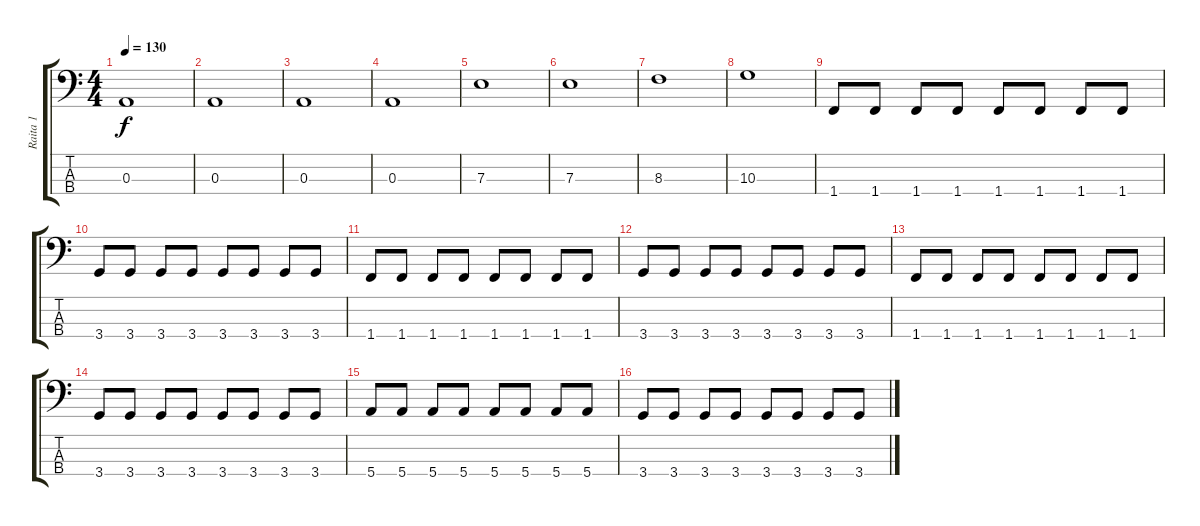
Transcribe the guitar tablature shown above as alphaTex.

\track ("Raita 1" "Raita 1") {instrument electricbassfinger}
\staff {score tabs}
\tuning (G2 D2 A1 E1) {hide}
\ts (4 4)
\tempo 130
\clef f4
\ks c
0.3.1{dy f} |
0.3.1 |
0.3.1 |
0.3.1 |
7.3.1 |
7.3.1 |
8.3.1 |
10.3.1 |
1.4.8 1.4.8 1.4.8 1.4.8 1.4.8 1.4.8 1.4.8 1.4.8 |
3.4.8 3.4.8 3.4.8 3.4.8 3.4.8 3.4.8 3.4.8 3.4.8 |
1.4.8 1.4.8 1.4.8 1.4.8 1.4.8 1.4.8 1.4.8 1.4.8 |
3.4.8 3.4.8 3.4.8 3.4.8 3.4.8 3.4.8 3.4.8 3.4.8 |
1.4.8 1.4.8 1.4.8 1.4.8 1.4.8 1.4.8 1.4.8 1.4.8 |
3.4.8 3.4.8 3.4.8 3.4.8 3.4.8 3.4.8 3.4.8 3.4.8 |
5.4.8 5.4.8 5.4.8 5.4.8 5.4.8 5.4.8 5.4.8 5.4.8 |
3.4.8 3.4.8 3.4.8 3.4.8 3.4.8 3.4.8 3.4.8 3.4.8
